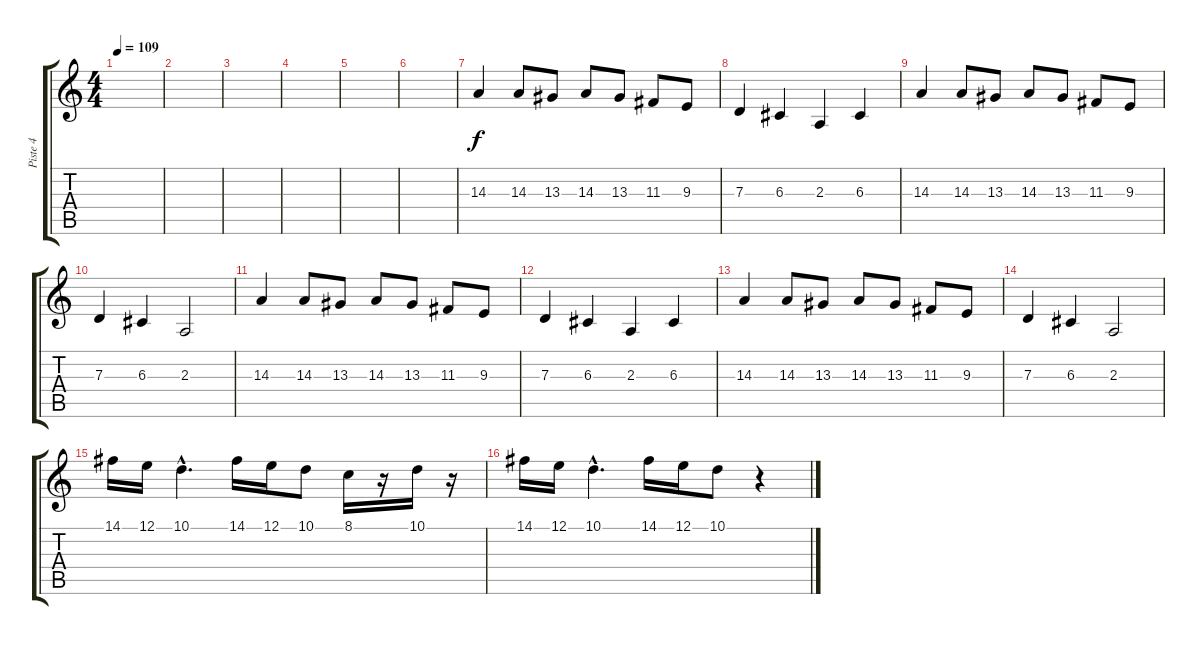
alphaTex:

\track ("Piste 4" "Piste 4") {instrument trumpet}
\staff {score tabs}
\tuning (E4 B3 G3 D3 A2 E2) {hide}
\ts (4 4)
\tempo 109
\clef g2
\ks c
|
|
|
|
|
|
14.3.4 14.3.8 13.3.8 14.3.8 13.3.8 11.3.8 9.3.8 |
7.3.4 6.3.4 2.3.4 6.3.4 |
14.3.4 14.3.8 13.3.8 14.3.8 13.3.8 11.3.8 9.3.8 |
7.3.4 6.3.4 2.3.2 |
14.3.4 14.3.8 13.3.8 14.3.8 13.3.8 11.3.8 9.3.8 |
7.3.4 6.3.4 2.3.4 6.3.4 |
14.3.4 14.3.8 13.3.8 14.3.8 13.3.8 11.3.8 9.3.8 |
7.3.4 6.3.4 2.3.2 |
14.1.16 12.1.16 10.1{hac}.4{d} 14.1.16 12.1.16 10.1.8 8.1.16 r.16 10.1.16 r.16 |
14.1.16 12.1.16 10.1{hac}.4{d} 14.1.16 12.1.16 10.1.8 r.4
